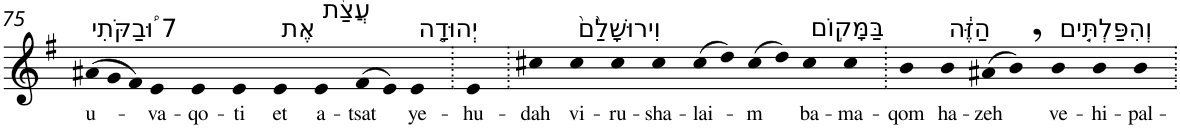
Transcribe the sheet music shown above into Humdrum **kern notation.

**kern	**text
*part1	*part1
*staff1	*staff1
*I"Piano	*
*I'Pno	*
!!LO:PB:g=z
*clefG2	*
*k[f#]	*
*G:	*
*Xtuplet	*
=75	=75
!LO:TX:a:t=7 וּ֠בַקֹּתִי	!
!	!LO:LY:b
(>12a#X	u-
12g	.
12f#)	.
!	!LO:LY:b
4e	-va-
!	!LO:LY:b
4e	-qo-
!	!LO:LY:b
4e	-ti
!LO:TX:a:t=אֶת	!
!	!LO:LY:b
4e	et
!LO:TX:a:t=עֲצַ֨ת	!
!	!LO:LY:b
4e	a-
!	!LO:LY:b
(>8f#	-tsat
8e)	.
!LO:TX:a:t=יְהוּדָ֤ה	!
!	!LO:LY:b
4e	ye-
=76.	=76.
!	!LO:LY:b
4e	-hu-
=77.	=77.
!	!LO:LY:b
4cc#X	-dah
!LO:TX:a:t=וִירוּשָׁלִַ֙ם֙	!
!	!LO:LY:b
4cc#	vi-
!	!LO:LY:b
4cc#	-ru-
!	!LO:LY:b
4cc#	-sha-
!	!LO:LY:b
(>8cc#	-lai-
8dd)	.
!	!LO:LY:b
(>8cc#	-m
8dd)	.
!LO:TX:a:t=בַּמָּק֣וֹם	!
!	!LO:LY:b
4cc#	ba-
!	!LO:LY:b
4cc#	-ma-
=78.	=78.
!	!LO:LY:b
4b	-qom
!LO:TX:a:t=הַזֶּ֔ה	!
!	!LO:LY:b
4b	ha-
!	!LO:LY:b
(>8a#X	-zeh
8b,)	.
!LO:TX:a:t=וְהִפַּלְתִּ֤ים	!
!	!LO:LY:b
4b	ve-
!	!LO:LY:b
4b	-hi-
!	!LO:LY:b
4b	-pal-
=.	=.
*-	*-
